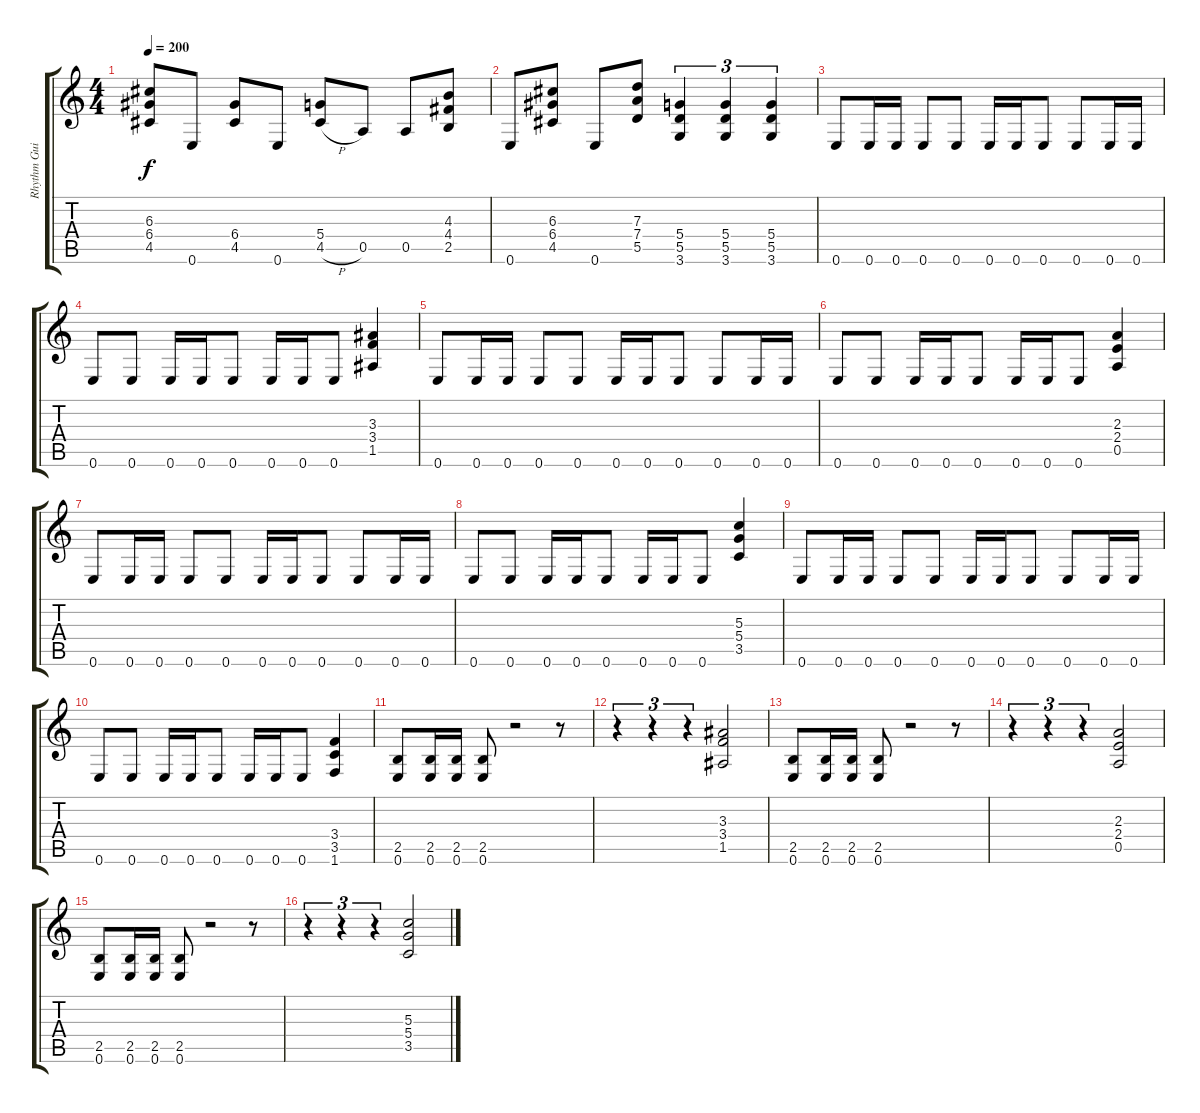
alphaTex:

\track ("Rhythm Guitar Right" "Rhythm Gui") {instrument distortionguitar}
\staff {score tabs}
\tuning (E4 B3 G3 D3 A2 E2) {hide}
\ts (4 4)
\tempo 200
\clef g2
\ks c
(6.3 6.4 4.5).8{dy f} 0.6.8 (6.4 4.5).8 0.6.8 (5.4 4.5{h}).8 0.5.8 0.5.8 (4.3 4.4 2.5).8 |
0.6.8 (6.3 6.4 4.5).8 0.6.8 (7.3 7.4 5.5).8 (5.4 5.5 3.6).4{tu (3 2)} (5.4 5.5 3.6).4{tu (3 2)} (5.4 5.5 3.6).4{tu (3 2)} |
0.6.8 0.6.16 0.6.16 0.6.8 0.6.8 0.6.16 0.6.16 0.6.8 0.6.8 0.6.16 0.6.16 |
0.6.8 0.6.8 0.6.16 0.6.16 0.6.8 0.6.16 0.6.16 0.6.8 (3.3 3.4 1.5).4 |
0.6.8 0.6.16 0.6.16 0.6.8 0.6.8 0.6.16 0.6.16 0.6.8 0.6.8 0.6.16 0.6.16 |
0.6.8 0.6.8 0.6.16 0.6.16 0.6.8 0.6.16 0.6.16 0.6.8 (2.3 2.4 0.5).4 |
0.6.8 0.6.16 0.6.16 0.6.8 0.6.8 0.6.16 0.6.16 0.6.8 0.6.8 0.6.16 0.6.16 |
0.6.8 0.6.8 0.6.16 0.6.16 0.6.8 0.6.16 0.6.16 0.6.8 (5.3 5.4 3.5).4 |
0.6.8 0.6.16 0.6.16 0.6.8 0.6.8 0.6.16 0.6.16 0.6.8 0.6.8 0.6.16 0.6.16 |
0.6.8 0.6.8 0.6.16 0.6.16 0.6.8 0.6.16 0.6.16 0.6.8 (3.4 3.5 1.6).4 |
(2.5 0.6).8 (2.5 0.6).16 (2.5 0.6).16 (2.5 0.6).8 r.2 r.8 |
r.4{tu (3 2)} r.4{tu (3 2)} r.4{tu (3 2)} (3.3 3.4 1.5).2 |
(2.5 0.6).8 (2.5 0.6).16 (2.5 0.6).16 (2.5 0.6).8 r.2 r.8 |
r.4{tu (3 2)} r.4{tu (3 2)} r.4{tu (3 2)} (2.3 2.4 0.5).2 |
(2.5 0.6).8 (2.5 0.6).16 (2.5 0.6).16 (2.5 0.6).8 r.2 r.8 |
r.4{tu (3 2)} r.4{tu (3 2)} r.4{tu (3 2)} (5.3 5.4 3.5).2
